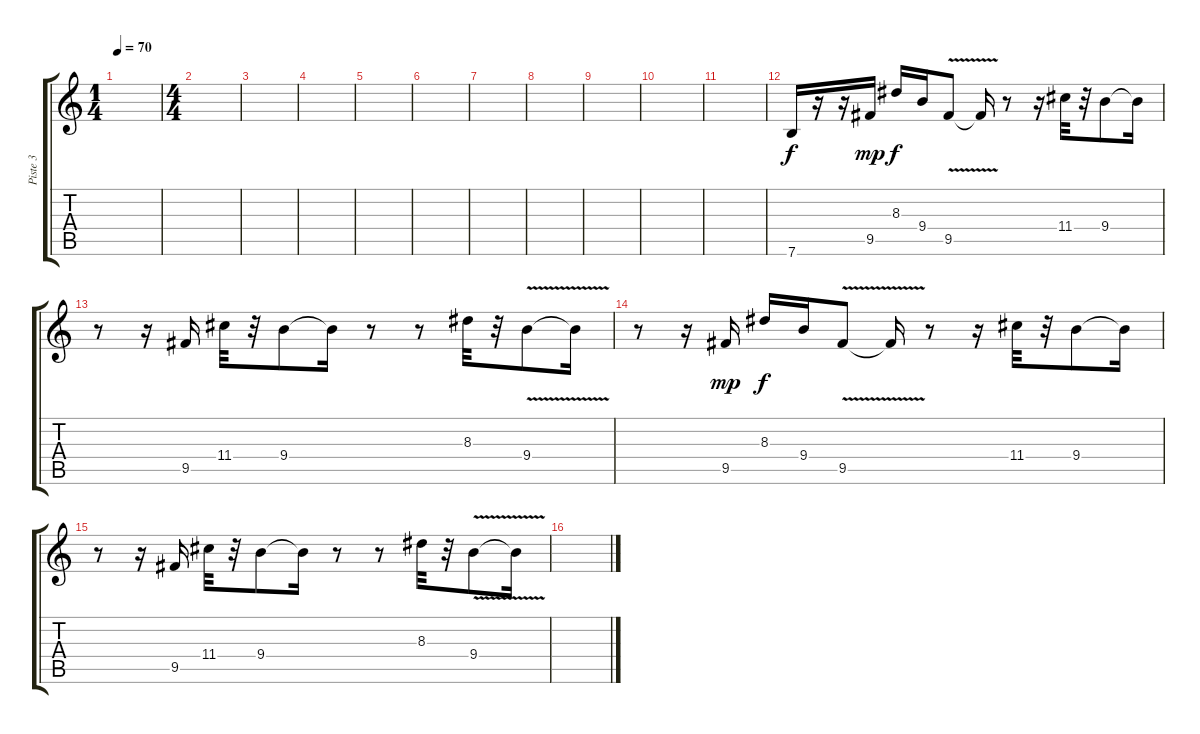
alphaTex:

\track ("Piste 3" "Piste 3") {instrument electricguitarclean}
\staff {score tabs}
\tuning (E4 B3 G3 D3 A2 E2) {hide}
\ts (1 4)
\tempo 70
\clef g2
\ks c
|
\ts (4 4)
\section ("" "")
|
|
|
|
\section ("" "")
|
|
|
|
\section ("" "")
|
|
\section ("" "")
7.6.16 r.16 r.16 9.5.16{dy mp} 8.3.16{dy f} 9.4.16 9.5{v}.8 9.5{t}.16 r.8 r.16 11.4.32 r.32 9.4.8 9.4{t}.16 |
r.8 r.16 9.5.16 11.4.32 r.32 9.4.8 9.4{t}.16 r.8 r.8 8.3.32 r.32 9.4{v}.8 9.4{t}.16 |
r.8 r.16 9.5.16{dy mp} 8.3.16{dy f} 9.4.16 9.5{v}.8 9.5{t}.16 r.8 r.16 11.4.32 r.32 9.4.8 9.4{t}.16 |
r.8 r.16 9.5.16 11.4.32 r.32 9.4.8 9.4{t}.16 r.8 r.8 8.3.32 r.32 9.4{v}.8 9.4{t}.16 |
\section ("" "")
